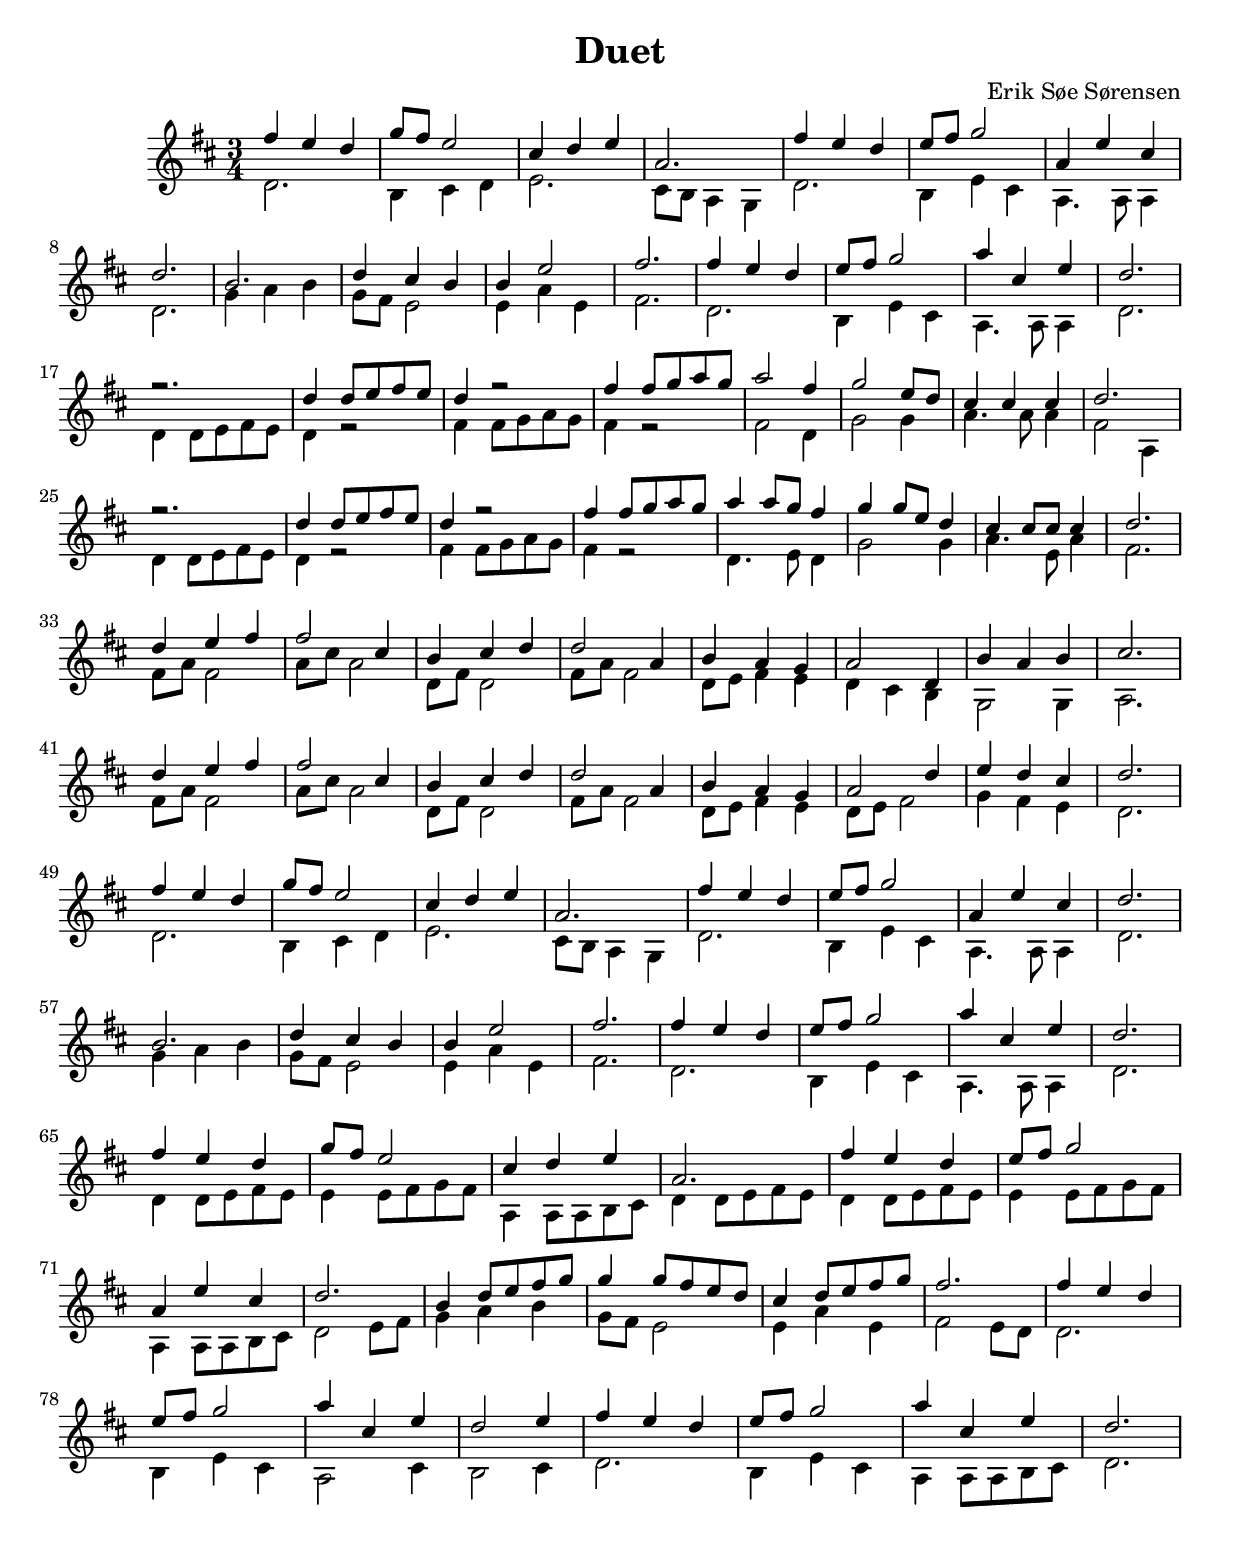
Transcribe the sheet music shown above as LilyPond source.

				% Komponeret 26/10-19
				% Erik Søe Sørensen

%% Mål: Duet, 2 violiner, 3/4 takt.
%\include "event-listener.ly"

\version "2.18.2"
\header {
  title = "Duet"
  composer = "Erik Søe Sørensen"
}

PartOne = {
      %% "A"
      %% I ii V I
      <<
      	\context Voice = "Violin 1" \relative {|e'4 d c | f8 e d2}
	\context Voice = "Violin 2" \relative {|c2. | a4 b c }
      >>
      <<
	\context Voice = "Violin 1" \relative {|b4 c d | g,2.}
	\context Voice = "Violin 2" \relative {|d2. | b8 a g4 f  }
      >>
      %% I ii V I
      <<
      	\context Voice = "Violin 1" \relative {|e'4 d c | d8 e f2}
	\context Voice = "Violin 2" \relative {|c2. | a4 d b }
      >>
      <<
	\context Voice = "Violin 1" \relative {|g4 d' b | c2. }
	\context Voice = "Violin 2" \relative {|g,4. g8 g4 | c2. }
      >>

      %% "B"
      %% IV IV V vi(?)
      <<
      	\context Voice = "Violin 1" \relative {|a2. | c4 b a}
      	\context Voice = "Violin 2" \relative {|f4 g a | f8 e d2}
      >>
      <<
       	\context Voice = "Violin 1" \relative {|a4 d2 | e2.}
       	\context Voice = "Violin 2" \relative {|d4 g d | e2.}
       >>

      %% "A"
      %% I ii V I
      <<
	\context Voice = "Violin 1" \relative {|e'4 d c | d8 e f2}
	\context Voice = "Violin 2" \relative {|c2. | a4 d b }
      >>
      <<
	\context Voice = "Violin 1" \relative {|g'4 b, d | c2. }
	\context Voice = "Violin 2" \relative {|g,4. g8 g4 | c2. }
      >>
    }

PartTwoAB = {
      %% "C", rep.1
      %% I I I I
      <<
	\context Voice = "Violin 1" \relative {|r2. | c'4 c8 d e d}
	\context Voice = "Violin 2" \relative {|c4 c8 d e d | c4 r2 |}
      >>
      <<
	\context Voice = "Violin 1" \relative {|c'4 r2 | e4 e8 f g f }
	\context Voice = "Violin 2" \relative {|e4 e8 f g f | e4 r2}
      >>

      %% I IV V I
%      <<
%	\context Voice = "Violin 1" \relative {|g'2 e4 | f2 d8 c8}
%	\context Voice = "Violin 2" \relative {|e8 d8 c4 c4 | f8 g8 a4 a4|}
%      >>
%      <<
%	\context Voice = "Violin 1" \relative {|b4 b b | c2.}
%	\context Voice = "Violin 2" \relative {|g8 d8 g4 g4 | e2.}
%      >>
      <<
	\context Voice = "Violin 1" \relative {|g'2 e4 | f2 d8 c8}
	\context Voice = "Violin 2" \relative {|e2  c4 | f2 f4|}
      >>
      <<
	\context Voice = "Violin 1" \relative {|b4 b b | c2.}
	\context Voice = "Violin 2" \relative {|g4. g8 g4 | e2 g,4}
      >>

      %% "C", rep.2
      %% I I I I
      <<
	\context Voice = "Violin 1" \relative {|r2. | c'4 c8 d e d}
	\context Voice = "Violin 2" \relative {|c4 c8 d e d | c4 r2 |}
      >>
      <<
	\context Voice = "Violin 1" \relative {|c'4 r2 | e4 e8 f g f }
	\context Voice = "Violin 2" \relative {|e4 e8 f g f | e4 r2}
      >>

      %% I IV V I
      <<
	%\context Voice = "Violin 1" \relative {|g'4 g8 g8 f8 e8 | f4 f8 f d c}
	\context Voice = "Violin 1" \relative {|g'4 g8 f8 e4 | f4 f8 d c4}
	%\context Voice = "Violin 2" \relative {|c2 d8 e8| f2 f8 f8|}
	\context Voice = "Violin 2" \relative {|c4. d8 c4| f2 f4|}
      >>
      <<
	\context Voice = "Violin 1" \relative {|b4 b8 b8 b4 | c2.}
	\context Voice = "Violin 2" \relative {|g4. d8 g4 | e2.}
      >>
    }

PartTwoC = {
  %% "C", rep.3
  %% I I I I
      <<
     	\context Voice = "Violin 1" \relative {|r2. | c'4 c8 d e d}
     	\context Voice = "Violin 2" \relative {|c4 c8 d e d | c4 r2 |}
      >>
      <<
     	\context Voice = "Violin 1" \relative {|c'4 r2 | e4 e8 f g f }
     	\context Voice = "Violin 2" \relative {|e4 e8 f g f | e4 r2}
      >>
      %% I IV V I
     <<
     	\context Voice = "Violin 1" \relative {|g'2 e4 | f2 d8 c8}
     	\context Voice = "Violin 2" \relative {|e8 d8 c4 c4 | f8 g8 a4 a4|}
     >>
     <<
     	\context Voice = "Violin 1" \relative {|b4 b b | c2.}
     	\context Voice = "Violin 2" \relative {|g8 d8 g4 g4 | e2.}
     >>
  }

PartTwoCOld = {
      %% I I I I
      <<
      	\context Voice = "Violin 1" \relative {|r2. | c'4 c8 d e d}
      	\context Voice = "Violin 2" \relative {|c4 c8 d e d | c4 r2 |}
      >>
      <<
      	\context Voice = "Violin 1" \relative {|c'4 r2 | e4 e8 f g f }
      	\context Voice = "Violin 2" \relative {|e4 e8 f g f | e4 r2}
      >>

      % %% I IV V I
      <<
      	\context Voice = "Violin 1" \relative {|g'2 e4 | f2 d8 c8}
      	\context Voice = "Violin 2" \relative {|e2  e4 | f2 f4|}
      >>
      <<
      	\context Voice = "Violin 1" \relative {|b4 b b | c2.}
      	\context Voice = "Violin 2" \relative {|g2 g4 | e2.}
      >>
  }

PartThree = {
      %% "D"
      %% I ii vi I
      <<
	\context Voice = "Violin 1" \relative {|c'4 d e | e2 b4| a4 b c | c2 g4|}
	\context Voice = "Violin 2" \relative {|e8 g e2 | g8 b g2 | c,8 e c2 | e8 g e2|}
      >>
      %% vi I IV V
      <<
	\context Voice = "Violin 1" \relative {|a4 g f| g2 c,4 | a'4 g a | b2.}
	\context Voice = "Violin 2" \relative {|c8 d e4 d4 | c4 b a |f2 f4|g2.}
      >>

      %% I ii vi I
      <<
	\context Voice = "Violin 1" \relative {|c'4 d e | e2 b4| a4 b c | c2 g4|}
	\context Voice = "Violin 2" \relative {|e8 g e2 | g8 b g2 | c,8 e c2 | e8 g e2|}
      >>
      %% vi I IV V
      <<
	\context Voice = "Violin 1" \relative {|a4 g f| g2 c4| d4 c b| c2.}
	\context Voice = "Violin 2" \relative {|c8 d e4 d4 | c8 d8 e2|f4 e d | c2. }
      >>
    }

PartOneCopy = {
      %% "A"
      %% I ii V I
      <<
      	\context Voice = "Violin 1" \relative {|e'4 d c | f8 e d2}
	\context Voice = "Violin 2" \relative {|c2. | a4 b c }
      >>
      <<
	\context Voice = "Violin 1" \relative {|b4 c d | g,2.}
	\context Voice = "Violin 2" \relative {|d2. | b8 a g4 f  }
      >>
      %% I ii V I
      <<
      	\context Voice = "Violin 1" \relative {|e'4 d c | d8 e f2}
	\context Voice = "Violin 2" \relative {|c2. | a4 d b }
      >>
      <<
	\context Voice = "Violin 1" \relative {|g4 d' b | c2. }
	\context Voice = "Violin 2" \relative {|g,4. g8 g4 | c2. }
      >>

      %% "B"
      %% IV IV V vi(?)
      <<
      	\context Voice = "Violin 1" \relative {|a2. | c4 b a}
      	\context Voice = "Violin 2" \relative {|f4 g a | f8 e d2}
      >>
      <<
       	\context Voice = "Violin 1" \relative {|a4 d2 | e2.}
       	\context Voice = "Violin 2" \relative {|d4 g d | e2.}
       >>

      %% "A"
      %% I ii V I
      <<
	\context Voice = "Violin 1" \relative {|e'4 d c | d8 e f2}
	\context Voice = "Violin 2" \relative {|c2. | a4 d b }
      >>
      <<
	\context Voice = "Violin 1" \relative {|g'4 b, d | c2. }
	\context Voice = "Violin 2" \relative {|g,4. g8 g4 | c2. }
      >>
    }

PartFourSynthesis = {
      %% "A"+"D" synthesis
      %% I I I I
      <<
     	\context Voice = "Violin 1" \relative {|e'4 d c|f8 e d2}
     	\context Voice = "Violin 2" \relative {|c4 c8 d e d | d4 d8 e f e |}
      >>
      <<
     	\context Voice = "Violin 1" \relative {|b4 c d | g,2.}
     	\context Voice = "Violin 2" \relative {|g,4 g8 g a b | c4 c8 d e d |}
      >>
      %% I ii V I
      <<
      	\context Voice = "Violin 1" \relative {|e'4 d c | d8 e f2}
     	\context Voice = "Violin 2" \relative {|c4 c8 d e d | d4 d8 e f e |}
      >>
      <<
      	\context Voice = "Violin 1" \relative {|g4 d' b | c2. }
     	\context Voice = "Violin 2" \relative {|g,4 g8 g a b | c2 d8 e |}
      >>

      %% IV IV V vi(?)
      <<
      	\context Voice = "Violin 1" \relative {|a4 c8 d e f | f4 f8 e d c}
      	\context Voice = "Violin 2" \relative {|f4 g a | f8 e d2}
      >>
      <<
       	\context Voice = "Violin 1" \relative {|b4 c8 d e f | e2.}
       	\context Voice = "Violin 2" \relative {|d4 g d | e2 d8 c}
       >>

      %% I ii V ii
      <<
      	\context Voice = "Violin 1" \relative {|e'4 d c | d8 e f2}
      	\context Voice = "Violin 2" \relative {|c2. | a4 d b }
      >>
      <<
      	\context Voice = "Violin 1" \relative {|g'4 b, d | c2 d4 }
      	\context Voice = "Violin 2" \relative {|g,2 b4 | a2 b4} % D.C
      >>
      %% Repetition, with PAC:
      %% I ii V I
      <<
      	\context Voice = "Violin 1" \relative {|e'4 d c | d8 e f2}
      	\context Voice = "Violin 2" \relative {|c2. | a4 d b }
      >>
      <<
      	\context Voice = "Violin 1" \relative {|g'4 b, d | c2. }
%      	\context Voice = "Violin 2" \relative {|g,2 b4 | c2.} % Replaced with decoration
      	\context Voice = "Violin 2" \relative {|g,4 g8 g a b | c2.}
      >>
  }
musik = \transpose c d' {
    \time 3/4
    \key c \major
    {
      <<
	%% Create voices:
	\context Voice = "Violin 1" {\voiceOne}
	\context Voice = "Violin 2" {\voiceTwo}
      >>

      \PartOne
      \break
      \PartTwoAB
      \break
      %\PartTwoC

      \break
      \PartThree
      \break
      \PartOneCopy

      \break
      \PartFourSynthesis

}
  }
\score {
  \musik
  \layout { }
  }
%showLastLength = R1*48
\score {
  \new Staff \with {midiInstrument = #"violin"} {
    \unfoldRepeats \musik
  }
  \midi {
    midiInstrument = violin
    \tempo 4 = 120
  }
}
